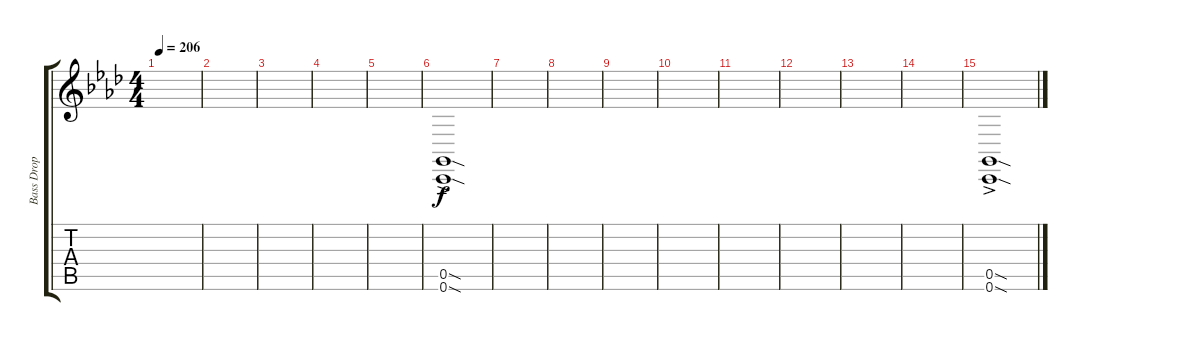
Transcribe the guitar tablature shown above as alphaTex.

\track ("Bass Drop" "Bass Drop") {instrument ocarina}
\staff {score tabs}
\tuning (D4 A3 F3 C3 G2 C2) {hide}
\ts (4 4)
\tempo 206
\clef g2
\ks fminor
|
|
|
|
|
(0.5{sod ac} 0.6{sod ac}).1 |
|
|
|
|
|
|
|
|
(0.5{sod ac} 0.6{sod ac}).1
